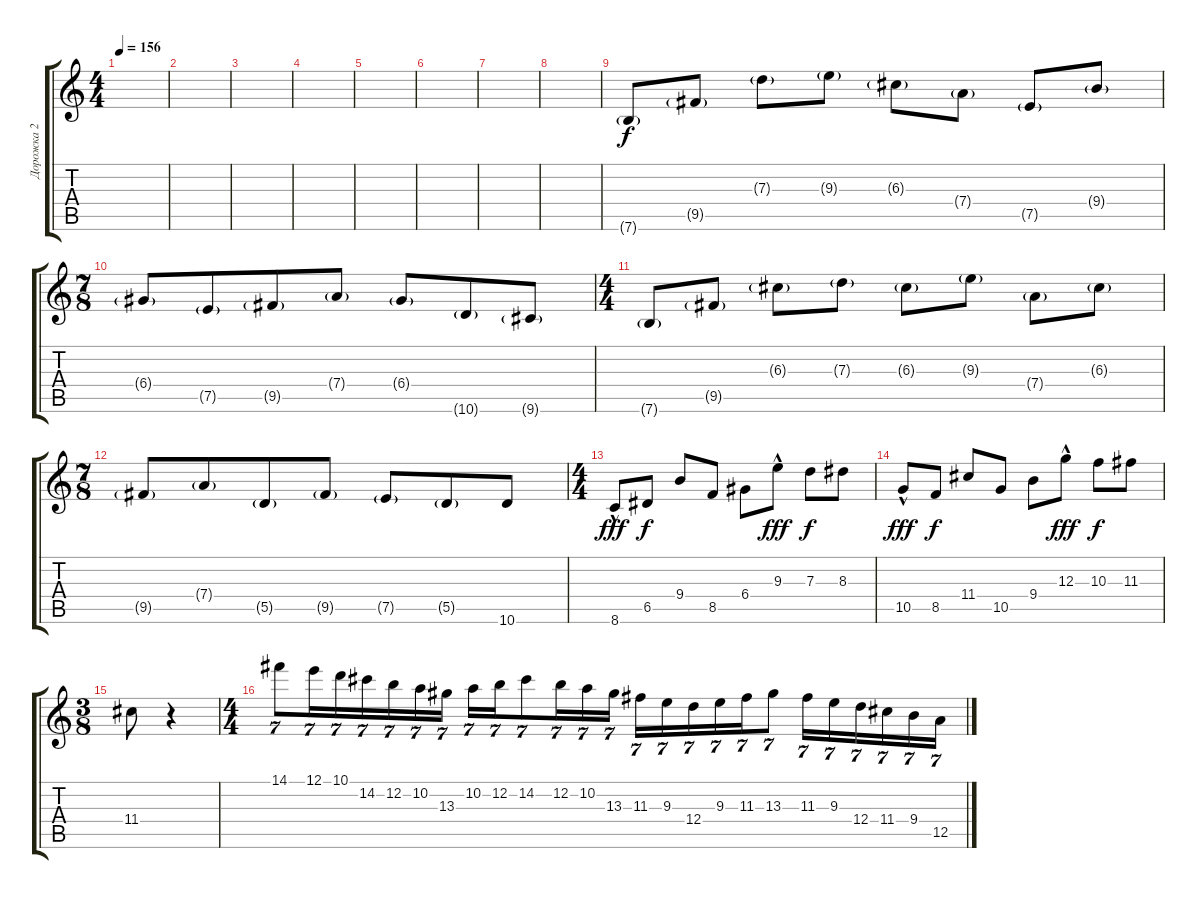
\track ("Дорожка 2" "Дорожка 2") {instrument electricguitarclean}
\staff {score tabs}
\tuning (E4 B3 G3 D3 A2 E2) {hide}
\ts (4 4)
\tempo 156
\clef g2
\ks c
|
|
|
|
|
|
|
|
7.6{g}.8 9.5{g}.8 7.3{g}.8 9.3{g}.8 6.3{g}.8 7.4{g}.8 7.5{g}.8 9.4{g}.8 |
\ts (7 8)
6.4{g}.8 7.5{g}.8 9.5{g}.8 7.4{g}.8 6.4{g}.8 10.6{g}.8 9.6{g}.8 |
\ts (4 4)
7.6{g}.8 9.5{g}.8 6.3{g}.8 7.3{g}.8 6.3{g}.8 9.3{g}.8 7.4{g}.8 6.3{g}.8 |
\ts (7 8)
9.5{g}.8 7.4{g}.8 5.5{g}.8 9.5{g}.8 7.5{g}.8 5.5{g}.8 10.6.8{dy f} |
\ts (4 4)
8.6{hac}.8{dy fff} 6.5.8{dy f} 9.4.8 8.5.8 6.4.8 9.3{hac}.8{dy fff} 7.3.8{dy f} 8.3.8 |
10.5{hac}.8{dy fff} 8.5.8{dy f} 11.4.8 10.5.8 9.4.8 12.3{hac}.8{dy fff} 10.3.8{dy f} 11.3.8 |
\ts (3 8)
11.4.8 r.4 |
\ts (4 4)
14.1.8{tu (7 4)} 12.1.16{tu (7 4)} 10.1.16{tu (7 4)} 14.2.16{tu (7 4)} 12.2.16{tu (7 4)} 10.2.16{tu (7 4)} 13.3.16{tu (7 4)} 10.2.16{tu (7 4)} 12.2.16{tu (7 4)} 14.2.8{tu (7 4)} 12.2.16{tu (7 4)} 10.2.16{tu (7 4)} 13.3.16{tu (7 4)} 11.3.16{tu (7 4)} 9.3.16{tu (7 4)} 12.4.16{tu (7 4)} 9.3.16{tu (7 4)} 11.3.16{tu (7 4)} 13.3.8{tu (7 4)} 11.3.16{tu (7 4)} 9.3.16{tu (7 4)} 12.4.16{tu (7 4)} 11.4.16{tu (7 4)} 9.4.16{tu (7 4)} 12.5.16{tu (7 4)}
